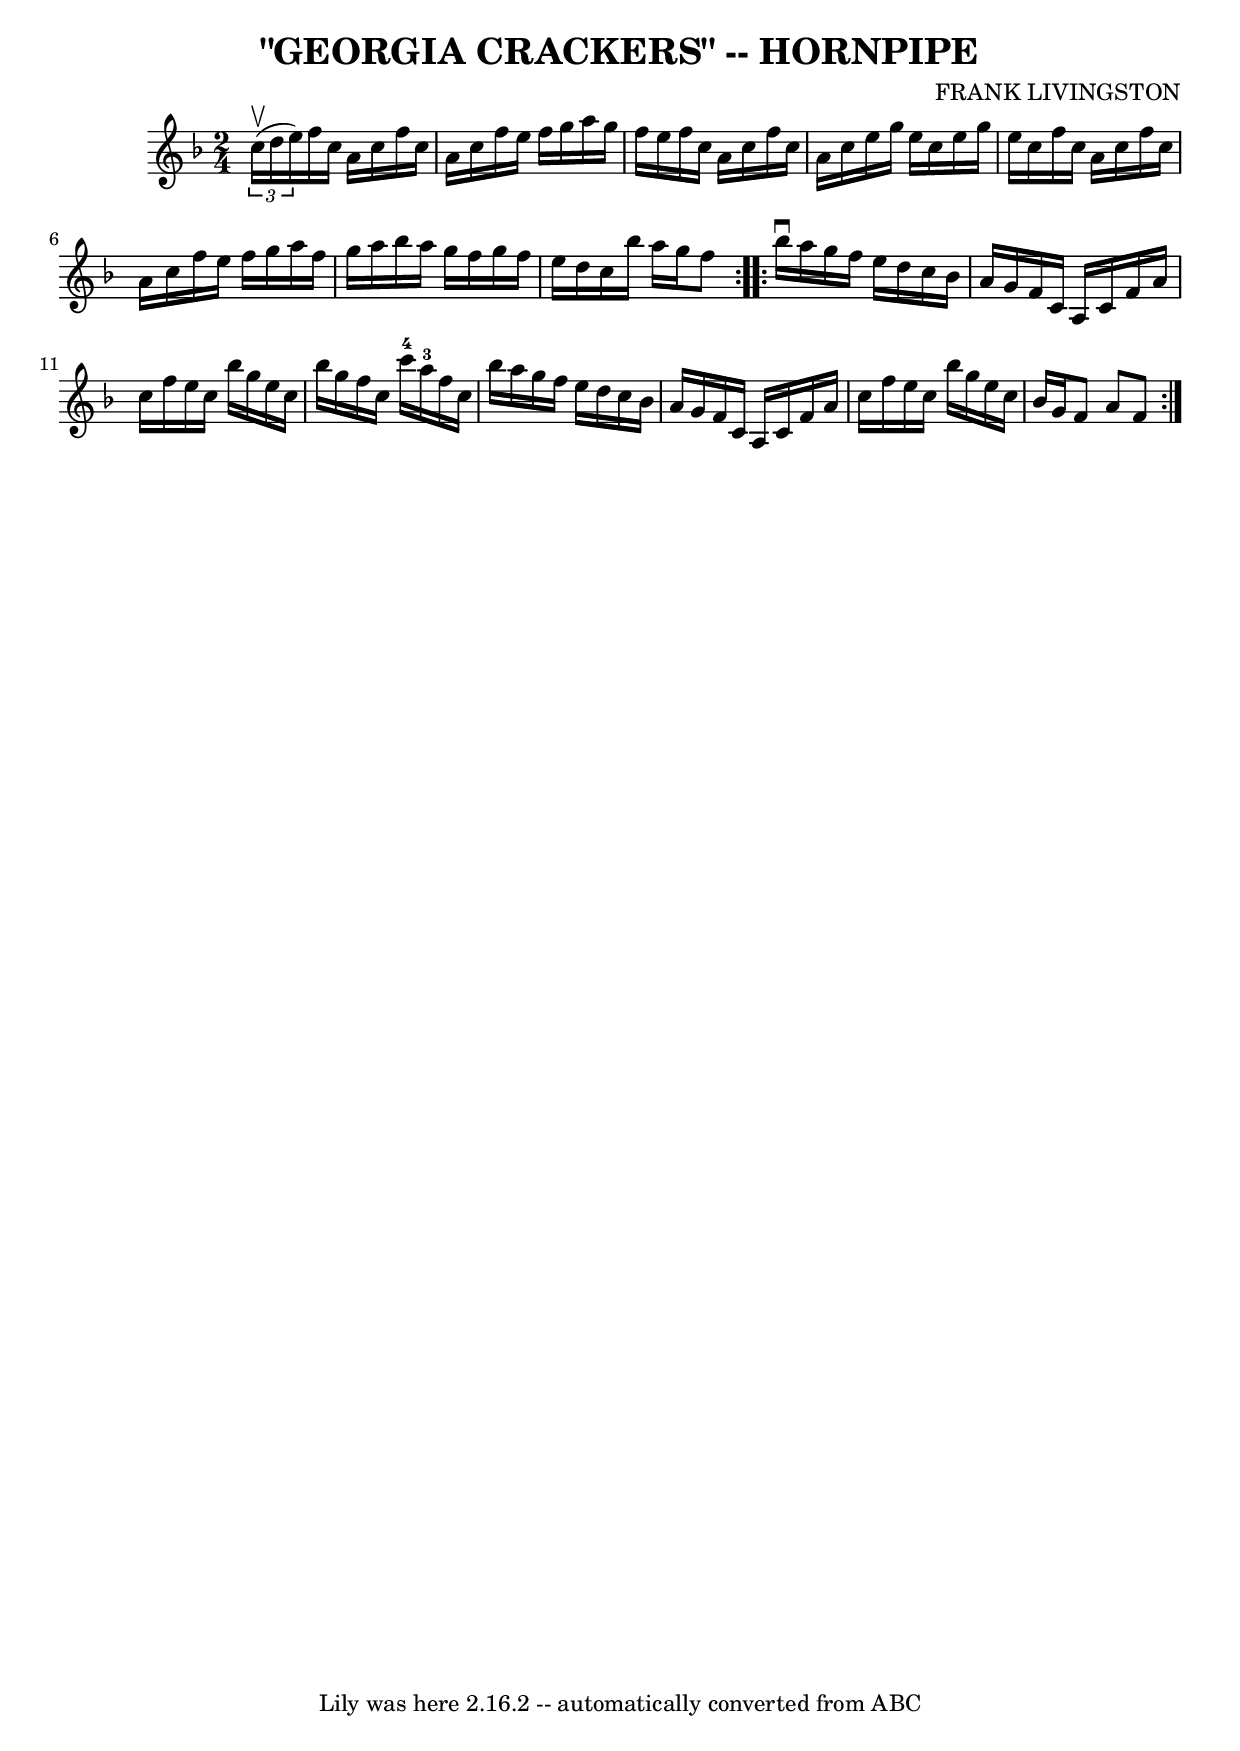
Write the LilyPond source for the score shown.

\version "2.16.2"
\include "Mammoth.ily"
\header {
  %% book = "Ryan's Mammoth Collection of Fiddle Tunes"
  composer = "FRANK LIVINGSTON"
  crossRefNumber = "1"
  footnotes = ""
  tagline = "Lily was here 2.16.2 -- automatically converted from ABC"
  title = "\"GEORGIA CRACKERS\" -- HORNPIPE"

}
voicedefault =  {



  \repeat volta 2 {

    \time 2/4 
    \key f \major
    \times 2/3 { c''16 (^\upbow d''16 e''16)  	       }    |
    f''16 c''16 a'16 c''16 f''16 c''16 a'16         c''16     |
    f''16 e''16 f''16 g''16 a''16 g''16 f''16      e''16     |
    f''16 c''16 a'16 c''16 f''16 c''16         a'16 c''16     |
    e''16 g''16 e''16 c''16 e''16 g''16       e''16 c''16    |  |
    f''16 c''16 a'16 c''16         f''16 c''16 a'16 c''16     |
    f''16 e''16 f''16 g''16       a''16 f''16 g''16 a''16     |
    bes''16 a''16 g''16         f''16 g''16 f''16 e''16 d''16     |
    c''16 bes''16    
    a''16 g''16 f''8    
  }     
  \repeat volta 2 {     bes''16^\downbow a''16     |
    g''16 f''16 e''16 d''16 c''16 bes'16 a'16         g'16     |
    f'16 c'16 a16 c'16 f'16 a'16 c''16         f''16     |
    e''16 c''16 bes''16 g''16 e''16 c''16         bes''16 g''16     |
    f''16 c''16 c'''16-4 a''16-3        f''16 c''16 bes''16 a''16    |  |
    g''16 f''16         e''16 d''16 c''16 bes'16 a'16 g'16     |
    f'16 c'16         a16 c'16 f'16 a'16 c''16 f''16     |
    e''16 c''16         bes''16 g''16 e''16 c''16 bes'16 g'16     |
    f'8 a'8   
    f'8    
  }   

}

\score{
  <<

    \context Staff="default"
    {
      \voicedefault 
      
    }

  >>
  \layout {
    
  }
  \midi {
  }

}
